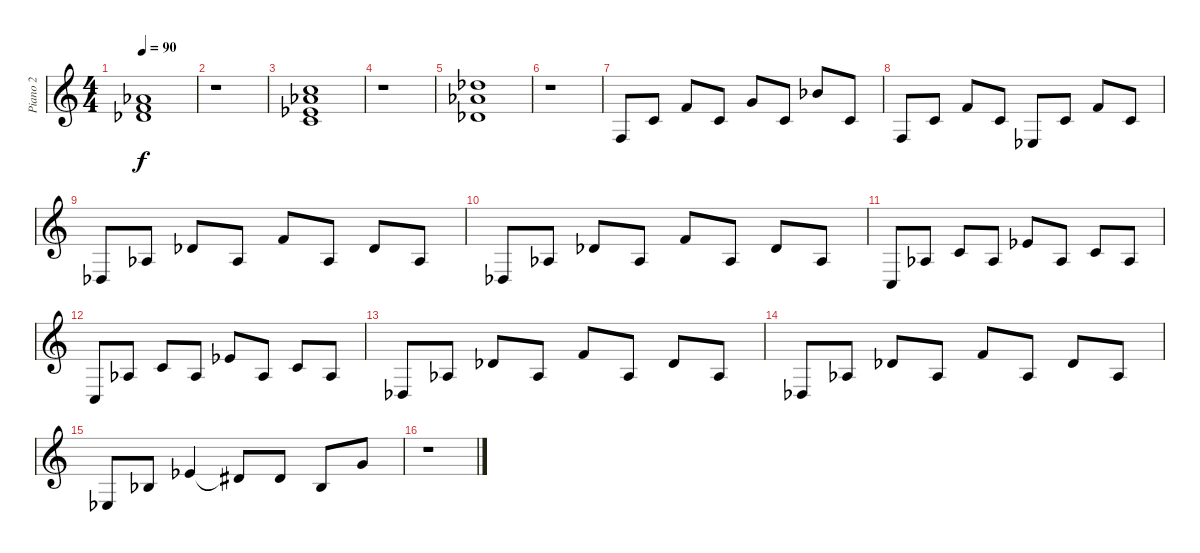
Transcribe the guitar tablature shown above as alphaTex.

\track ("Piano 2" "Piano 2") {instrument acousticgrandpiano}
\staff {score}
\tuning (E4 B3 G3 D3 A2 E2) {hide}
\ts (4 4)
\tempo 90
\clef g2
\ks c
(1.1 2.2{acc b} 13.3{acc b}).1{dy f} |
r.1 |
(4.1{acc b} 4.2{acc b} 5.3 22.4).1 |
r.1 |
(4.1{acc b} 2.2{acc b} 18.3{acc b}).1 |
r.1 |
3.4.8 1.2.8 1.1.8 1.2.8 3.1.8 1.2.8 6.1{acc b}.8 1.2.8 |
3.4.8 1.2.8 1.1.8 1.2.8 1.4{acc b}.8 1.2.8 1.1.8 1.2.8 |
4.5{acc b}.8 1.3{acc b}.8 2.2{acc b}.8 1.3{acc b}.8 1.1.8 1.3{acc b}.8 2.2{acc b}.8 1.3{acc b}.8 |
4.5{acc b}.8 1.3{acc b}.8 2.2{acc b}.8 1.3{acc b}.8 1.1.8 1.3{acc b}.8 2.2{acc b}.8 1.3{acc b}.8 |
3.5.8 1.3{acc b}.8 1.2.8 1.3{acc b}.8 4.2{acc b}.8 1.3{acc b}.8 1.2.8 1.3{acc b}.8 |
3.5.8 1.3{acc b}.8 1.2.8 1.3{acc b}.8 4.2{acc b}.8 1.3{acc b}.8 1.2.8 1.3{acc b}.8 |
4.5{acc b}.8 1.3{acc b}.8 2.2{acc b}.8 1.3{acc b}.8 1.1.8 1.3{acc b}.8 2.2{acc b}.8 1.3{acc b}.8 |
4.5{acc b}.8 1.3{acc b}.8 2.2{acc b}.8 1.3{acc b}.8 1.1.8 1.3{acc b}.8 2.2{acc b}.8 1.3{acc b}.8 |
1.4{acc b}.8 3.3{acc b}.8 4.2{acc b}.4 4.2{t}.8 4.2.8 3.3{acc b}.8 3.1.8 |
r.1
